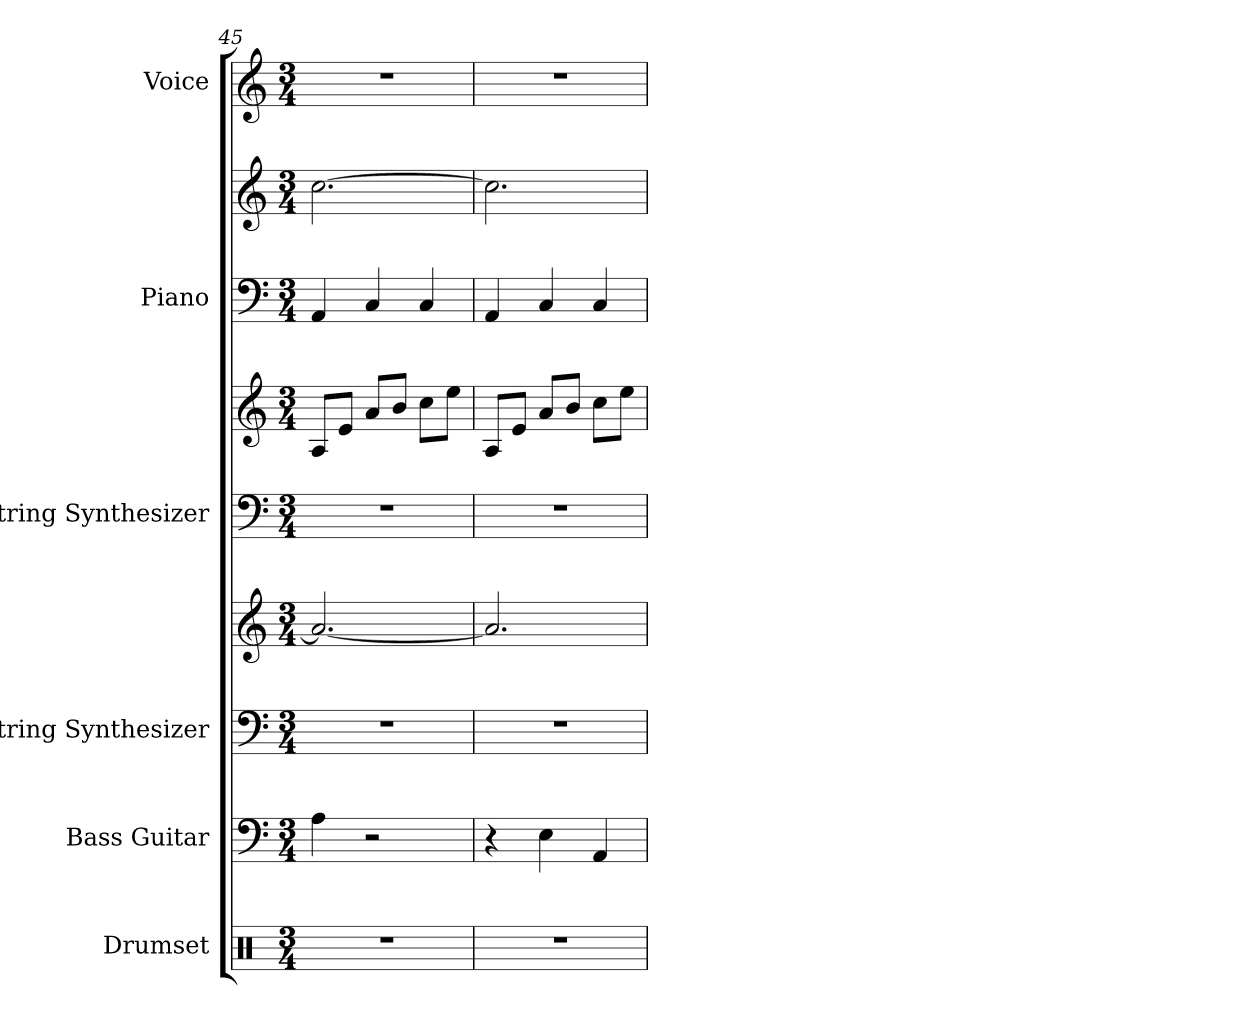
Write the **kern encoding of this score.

**kern	**kern	**kern	**kern	**kern	**kern	**kern	**kern	**kern
*part6	*part5	*part4	*part4	*part3	*part3	*part2	*part2	*part1
*staff9	*staff8	*staff7	*staff6	*staff5	*staff4	*staff3	*staff2	*staff1
*I"Drumset	*I"Bass Guitar	*I"String Synthesizer	*	*I"String Synthesizer	*	*I"Piano	*	*I"Voice
*I'D. Set	*I'B. Guit.	*I'Synth.	*	*I'Synth.	*	*I'Pno.	*	*I'Vo.
!!LO:PB:g=z
*clefX	*clefF4	*clefF4	*clefG2	*clefF4	*clefG2	*clefF4	*clefG2	*clefG2
*	*ITrd7c12	*	*	*	*	*	*	*
*k[]	*k[]	*k[]	*k[]	*k[]	*k[]	*k[]	*k[]	*k[]
*M3/4	*M3/4	*M3/4	*M3/4	*M3/4	*M3/4	*M3/4	*M3/4	*M3/4
=45	=45	=45	=45	=45	=45	=45	=45	=45
2.r	4AA\	2.r	2.a/_	2.r	8A/L	4AA/	[2.cc\	2.r
.	.	.	.	.	8e/J	.	.	.
.	2r	.	.	.	8a/L	4C/	.	.
.	.	.	.	.	8b/J	.	.	.
.	.	.	.	.	8cc\L	4C/	.	.
.	.	.	.	.	8ee\J	.	.	.
=46	=46	=46	=46	=46	=46	=46	=46	=46
2.r	4r	2.r	2.a/]	2.r	8A/L	4AA/	2.cc\]	2.r
.	.	.	.	.	8e/J	.	.	.
.	4EE\	.	.	.	8a/L	4C/	.	.
.	.	.	.	.	8b/J	.	.	.
.	4AAA/	.	.	.	8cc\L	4C/	.	.
.	.	.	.	.	8ee\J	.	.	.
=	=	=	=	=	=	=	=	=
*-	*-	*-	*-	*-	*-	*-	*-	*-
